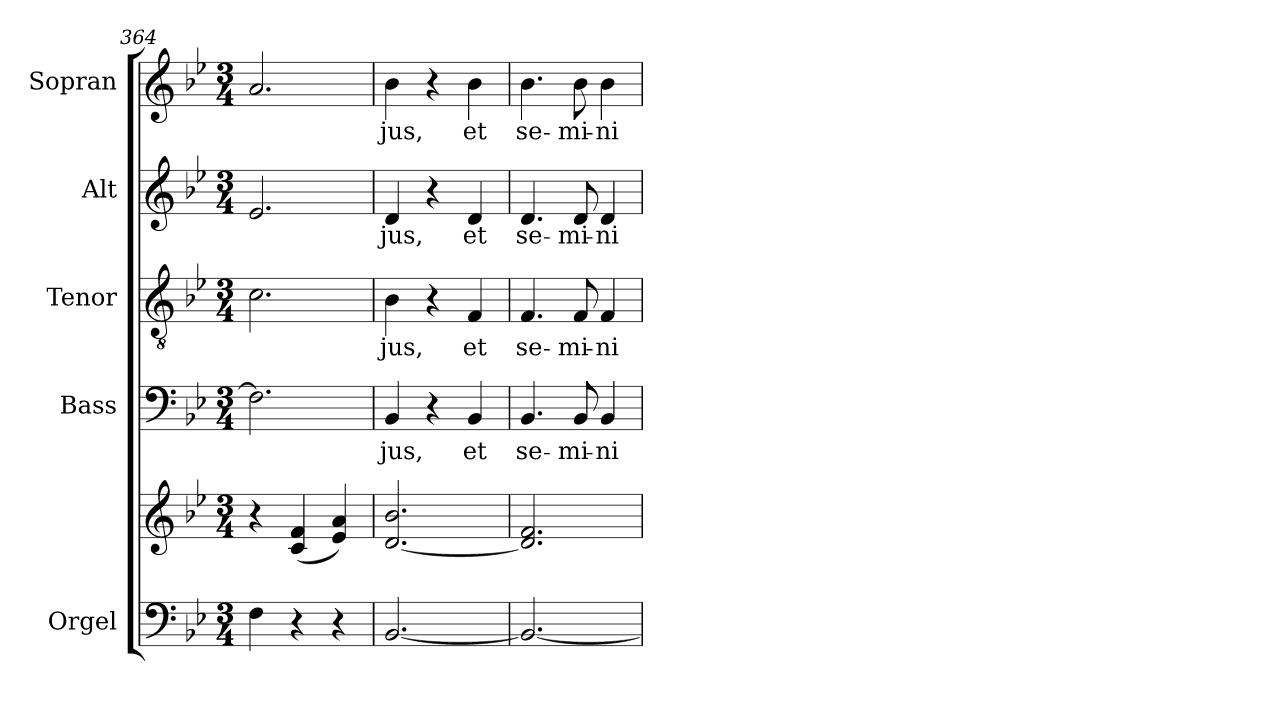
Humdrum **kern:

**kern	**kern	**kern	**text	**kern	**text	**kern	**text	**kern	**text
*part5	*part5	*part4	*part4	*part3	*part3	*part2	*part2	*part1	*part1
*staff6	*staff5	*staff4	*staff4	*staff3	*staff3	*staff2	*staff2	*staff1	*staff1
*I"Orgel	*	*I"Bass	*	*I"Tenor	*	*I"Alt	*	*I"Sopran	*
*I'Org.	*	*I'B.	*	*I'T.	*	*I'A.	*	*I'S.	*
*clefF4	*clefG2	*clefF4	*	*clefGv2	*	*clefG2	*	*clefG2	*
*k[b-e-]	*k[b-e-]	*k[b-e-]	*	*k[b-e-]	*	*k[b-e-]	*	*k[b-e-]	*
*B-:	*B-:	*B-:	*	*B-:	*	*B-:	*	*B-:	*
*M3/4	*M3/4	*M3/4	*	*M3/4	*	*M3/4	*	*M3/4	*
=364	=364	=364	=364	=364	=364	=364	=364	=364	=364
4F\	4r	2.F\]	.	2.c\	.	2.e-/	.	2.a/	.
4r	(<4c/ 4f/	.	.	.	.	.	.	.	.
4r	4e-/ 4a/)	.	.	.	.	.	.	.	.
=365	=365	=365	=365	=365	=365	=365	=365	=365	=365
!	!	!	!LO:LY:b	!	!LO:LY:b	!	!LO:LY:b	!	!LO:LY:b
[2.BB-/	[2.d/ 2.b-/	4BB-/	-jus,	4B-\	-jus,	4d/	-jus,	4b-\	-jus,
.	.	4r	.	4r	.	4r	.	4r	.
!	!	!	!LO:LY:b	!	!LO:LY:b	!	!LO:LY:b	!	!LO:LY:b
.	.	4BB-/	et	4F/	et	4d/	et	4b-\	et
=366	=366	=366	=366	=366	=366	=366	=366	=366	=366
!	!	!	!LO:LY:b	!	!LO:LY:b	!	!LO:LY:b	!	!LO:LY:b
2.BB-/_	2.d/] 2.f/	4.BB-/	se-	4.F/	se-	4.d/	se-	4.b-\	se-
!	!	!	!LO:LY:b	!	!LO:LY:b	!	!LO:LY:b	!	!LO:LY:b
.	.	8BB-/	-mi-	8F/	-mi-	8d/	-mi-	8b-\	-mi-
!	!	!	!LO:LY:b	!	!LO:LY:b	!	!LO:LY:b	!	!LO:LY:b
.	.	4BB-/	-ni	4F/	-ni	4d/	-ni	4b-\	-ni
=	=	=	=	=	=	=	=	=	=
*-	*-	*-	*-	*-	*-	*-	*-	*-	*-
